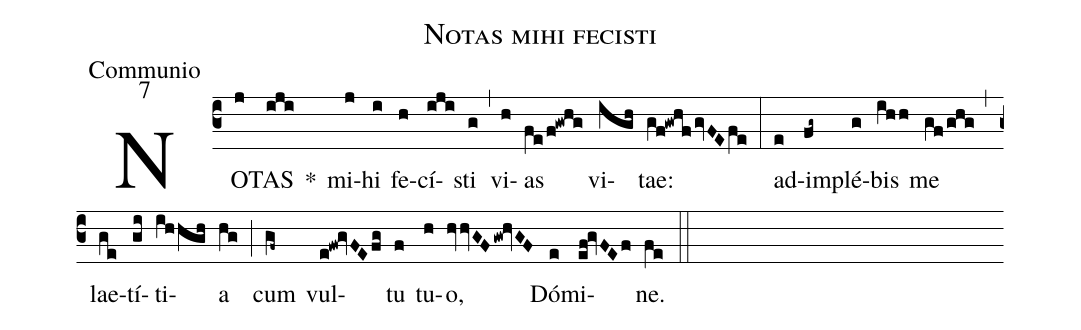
name:Notas mihi fecisti;
office-part:Communio;
mode:7;
%%
(c3) NO(j)TAS(iji) *() mi(j)hi(i) fe(h)cí(iji)sti(g) (,) vi(h)as(fe/f!gwhg) vi(igh)tae:(gf!gwhf/gvFEfe) (:) ad(e)im(fg~)plé(g)bis(ihh) me(gf/ghg) (,) lae(ge)tí(gi)ti(ihhgh)a(hg) (;) cum(gf~) vul(e!fw!gvFEfg)tu(f) tu(h)o,(hvvGFgw!hvGF) Dó(e)mi(ef!gvFEf)ne.(fe) (::)
